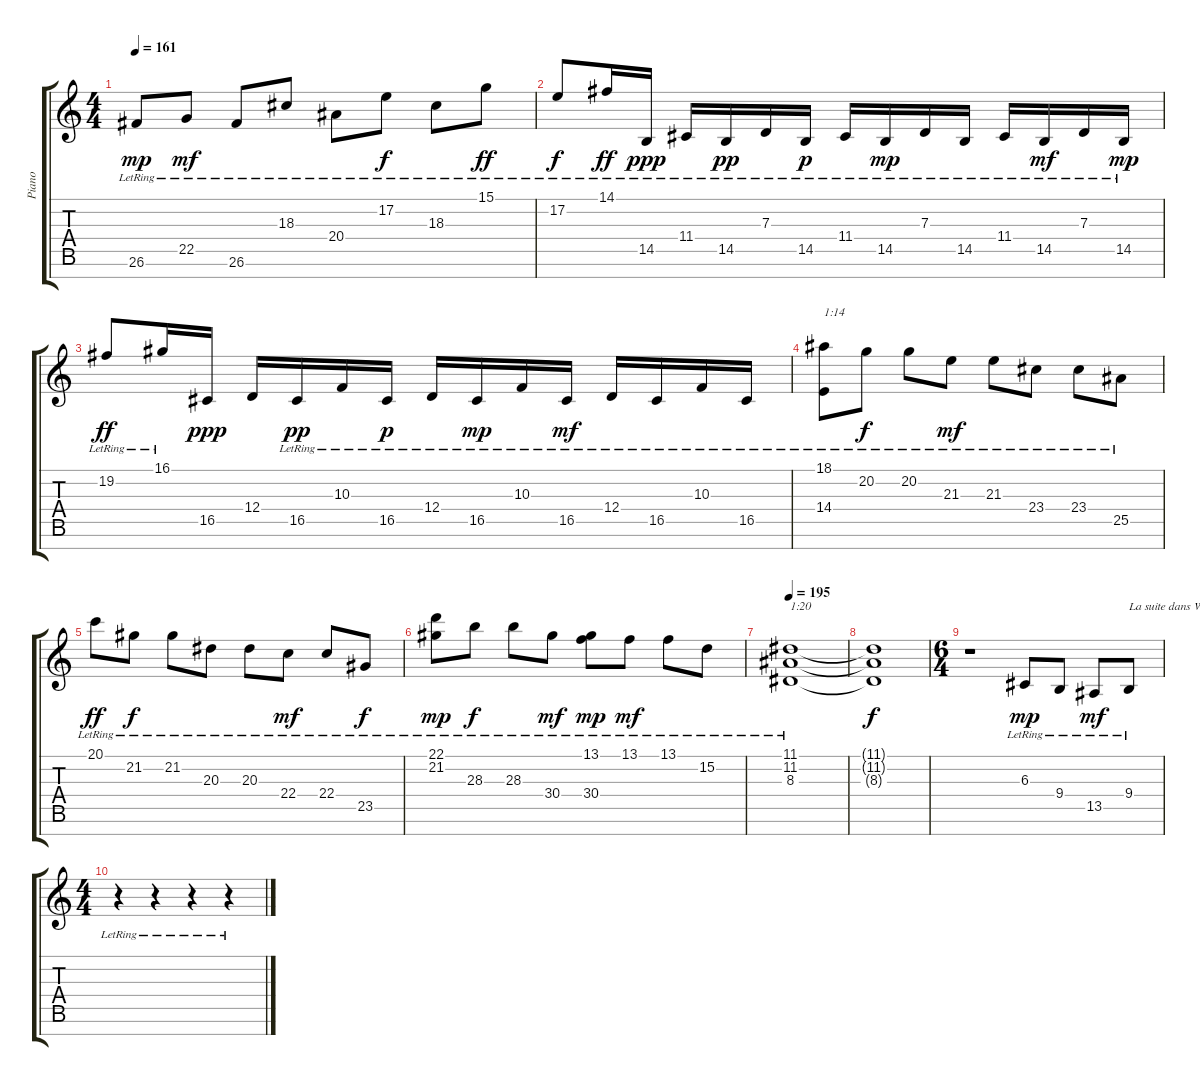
\track ("Piano" "Piano") {instrument acousticgrandpiano}
\staff {score tabs}
\tuning (E4 B3 G3 D3 A2 E2 B1) {hide}
\ts (4 4)
\tempo 161
\clef g2
\ks c
26.6{lr}.8{dy mp} 22.5{lr}.8{dy mf} 26.6{lr}.8 18.3{lr}.8 20.4{lr}.8 17.2{lr}.8{dy f} 18.3{lr}.8 15.1{lr}.8{dy ff} |
17.2{lr}.8{dy f} 14.1{lr}.16{dy ff} 14.5{lr}.16{dy ppp} 11.4{lr}.16 14.5{lr}.16{dy pp} 7.3{lr}.16 14.5{lr}.16{dy p} 11.4{lr}.16 14.5{lr}.16{dy mp} 7.3{lr}.16 14.5{lr}.16 11.4{lr}.16 14.5{lr}.16{dy mf} 7.3{lr}.16 14.5{lr}.16{dy mp} |
19.2{lr}.8{dy ff} 16.1{lr}.16 16.5.16{dy ppp} 12.4.16 16.5{lr}.16{dy pp} 10.3{lr}.16 16.5{lr}.16{dy p} 12.4{lr}.16 16.5{lr}.16{dy mp} 10.3{lr}.16 16.5{lr}.16{dy mf} 12.4{lr}.16 16.5{lr}.16 10.3{lr}.16 16.5{lr}.16 |
(18.1{lr} 14.4{lr}).8{txt "1:14"} 20.2{lr}.8{dy f} 20.2{lr}.8 21.3{lr}.8{dy mf} 21.3{lr}.8 23.4{lr}.8 23.4{lr}.8 25.5{lr}.8 |
20.1{lr}.8{dy ff} 21.2{lr}.8{dy f} 21.2{lr}.8 20.3{lr}.8 20.3{lr}.8 22.4{lr}.8{dy mf} 22.4{lr}.8 23.5{lr}.8{dy f} |
(22.1{lr} 21.2{lr}).8{dy mp} 28.3{lr}.8{dy f} 28.3{lr}.8 30.4{lr}.8{dy mf} (13.1{lr} 30.4{lr}).8{dy mp} 13.1{lr}.8{dy mf} 13.1{lr}.8 15.2{lr}.8 |
\tempo 195
(11.1{lr} 11.2{lr} 8.3{lr}).1{txt "1:20"} |
(11.1{t} 11.2{t} 8.3{t}).1{dy f} |
\ts (6 4)
r.1 6.3{lr}.8{dy mp} 9.4{lr}.8 13.5{lr}.8{dy mf} 9.4{lr}.8{txt "La suite dans World Wide War"} |
\ts (4 4)
r.4 r.4 r.4 r.4
